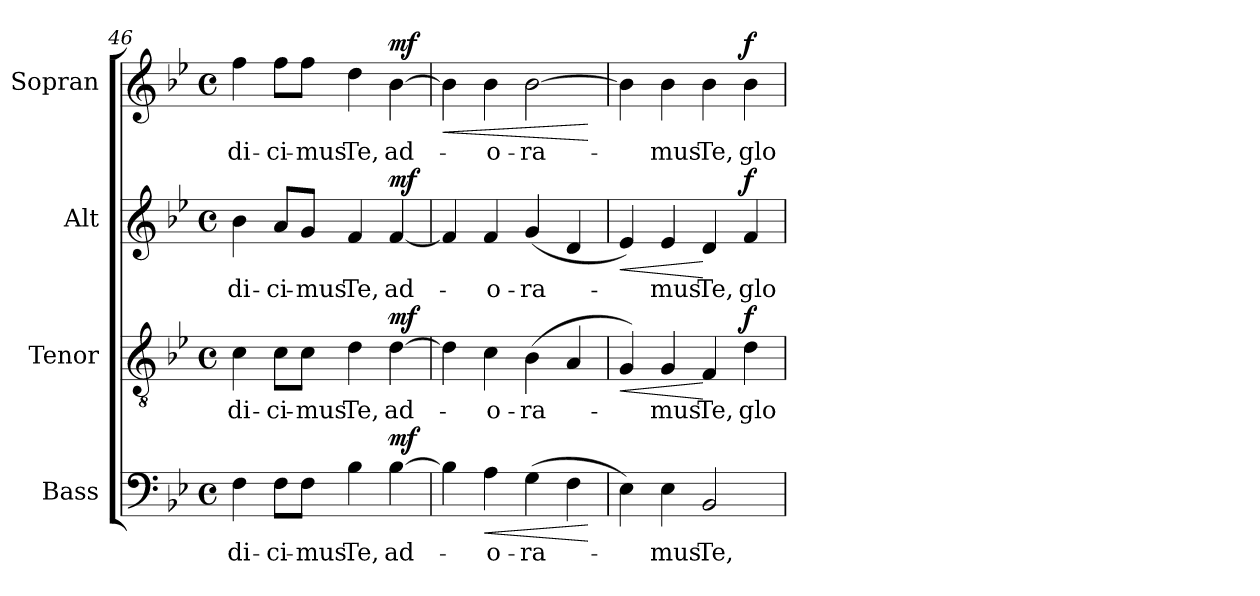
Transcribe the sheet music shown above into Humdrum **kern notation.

**kern	**text	**dynam	**kern	**text	**dynam	**kern	**text	**dynam	**kern	**text	**dynam
*part4	*part4	*part4	*part3	*part3	*part3	*part2	*part2	*part2	*part1	*part1	*part1
*staff4	*staff4	*staff4	*staff3	*staff3	*staff3	*staff2	*staff2	*staff2	*staff1	*staff1	*staff1
*I"Bass	*	*	*I"Tenor	*	*	*I"Alt	*	*	*I"Sopran	*	*
*I'B.	*	*	*I'T.	*	*	*I'A.	*	*	*I'S.	*	*
!!LO:LB:g=z
*clefF4	*	*	*clefGv2	*	*	*clefG2	*	*	*clefG2	*	*
*k[b-e-]	*	*	*k[b-e-]	*	*	*k[b-e-]	*	*	*k[b-e-]	*	*
*B-:	*	*	*B-:	*	*	*B-:	*	*	*B-:	*	*
*M4/4	*	*	*M4/4	*	*	*M4/4	*	*	*M4/4	*	*
*met(c)	*	*	*met(c)	*	*	*met(c)	*	*	*met(c)	*	*
=46	=46	=46	=46	=46	=46	=46	=46	=46	=46	=46	=46
!	!LO:LY:b	!	!	!LO:LY:b	!	!	!LO:LY:b	!	!	!LO:LY:b	!
4F\	-di-	.	4c\	-di-	.	4b-\	-di-	.	4ff\	-di-	.
!	!LO:LY:b	!	!	!LO:LY:b	!	!	!LO:LY:b	!	!	!LO:LY:b	!
8F\L	-ci-	.	8c\L	-ci-	.	8a/L	-ci-	.	8ff\L	-ci-	.
!	!LO:LY:b	!	!	!LO:LY:b	!	!	!LO:LY:b	!	!	!LO:LY:b	!
8F\J	-mus	.	8c\J	-mus	.	8g/J	-mus	.	8ff\J	-mus	.
!	!LO:LY:b	!	!	!LO:LY:b	!	!	!LO:LY:b	!	!	!LO:LY:b	!
4B-\	Te,	.	4d\	Te,	.	4f/	Te,	.	4dd\	Te,	.
!	!LO:LY:b	!LO:DY:a	!	!LO:LY:b	!LO:DY:a	!	!LO:LY:b	!LO:DY:a	!	!LO:LY:b	!LO:DY:a
[4B-\	ad-	mf	[4d\	ad-	mf	[4f/	ad-	mf	[4b-\	ad-	mf
=47	=47	=47	=47	=47	=47	=47	=47	=47	=47	=47	=47
!	!	!	!	!	!	!	!	!	!	!	!LO:HP:b
4B-\]	.	.	4d\]	.	.	4f/]	.	.	4b-\]	.	<
!	!LO:LY:b	!LO:HP:b	!	!LO:LY:b	!	!	!LO:LY:b	!	!	!LO:LY:b	!
4A\	-o-	<	4c\	-o-	.	4f/	-o-	.	4b-\	-o-	.
!	!LO:LY:b	!	!	!LO:LY:b	!	!	!LO:LY:b	!	!	!LO:LY:b	!
(>4G\	-ra-	.	(>4B-\	-ra-	.	(<4g/	-ra-	.	[2b-\	-ra-	.
4F\	.	.	4A/	.	.	4d/	.	.	.	.	.
.	.	[	.	.	.	.	.	.	.	.	[
=48	=48	=48	=48	=48	=48	=48	=48	=48	=48	=48	=48
!	!	!	!	!	!LO:HP:b	!	!	!LO:HP:b	!	!	!
4E-\)	.	.	4G/)	.	<	4e-/)	.	<	4b-\]	.	.
!	!LO:LY:b	!	!	!LO:LY:b	!	!	!LO:LY:b	!	!	!LO:LY:b	!
4E-\	-mus	.	4G/	-mus	.	4e-/	-mus	.	4b-\	-mus	.
!	!LO:LY:b	!	!	!LO:LY:b	!	!	!LO:LY:b	!	!	!LO:LY:b	!
2BB-/	Te,	.	4F/	Te,	[	4d/	Te,	[	4b-\	Te,	.
!	!	!	!	!LO:LY:b	!LO:DY:a	!	!LO:LY:b	!LO:DY:a	!	!LO:LY:b	!LO:DY:a
.	.	.	4d\	glo-	f	4f/	glo-	f	4b-\	glo-	f
=	=	=	=	=	=	=	=	=	=	=	=
*-	*-	*-	*-	*-	*-	*-	*-	*-	*-	*-	*-
